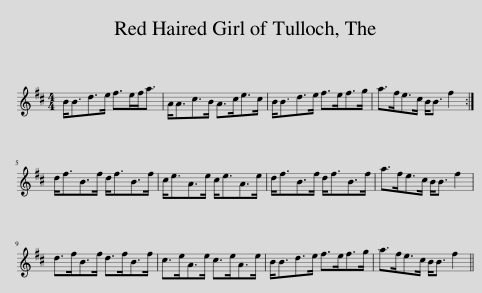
X:1
L:1/8
M:4/4
I:linebreak $
K:Bmin
V:1 treble
V:1
 B<Bd>e f>ef<a | A<Ac>B A>ce>c | B<Bd>e f>ef>g | a>fe>c B<B f2 :|$ d<fB>f d<fB>f | %5
 c<eA>e c<eA>e | d<fB>f d<fB>f | a>fe>c B<B f2 |$ d>fB>f d>fB>f | c>eA>e c>eA>e | %10
 B<Bd>e f>ef>g | a>fe>c B<B f2 || %12
